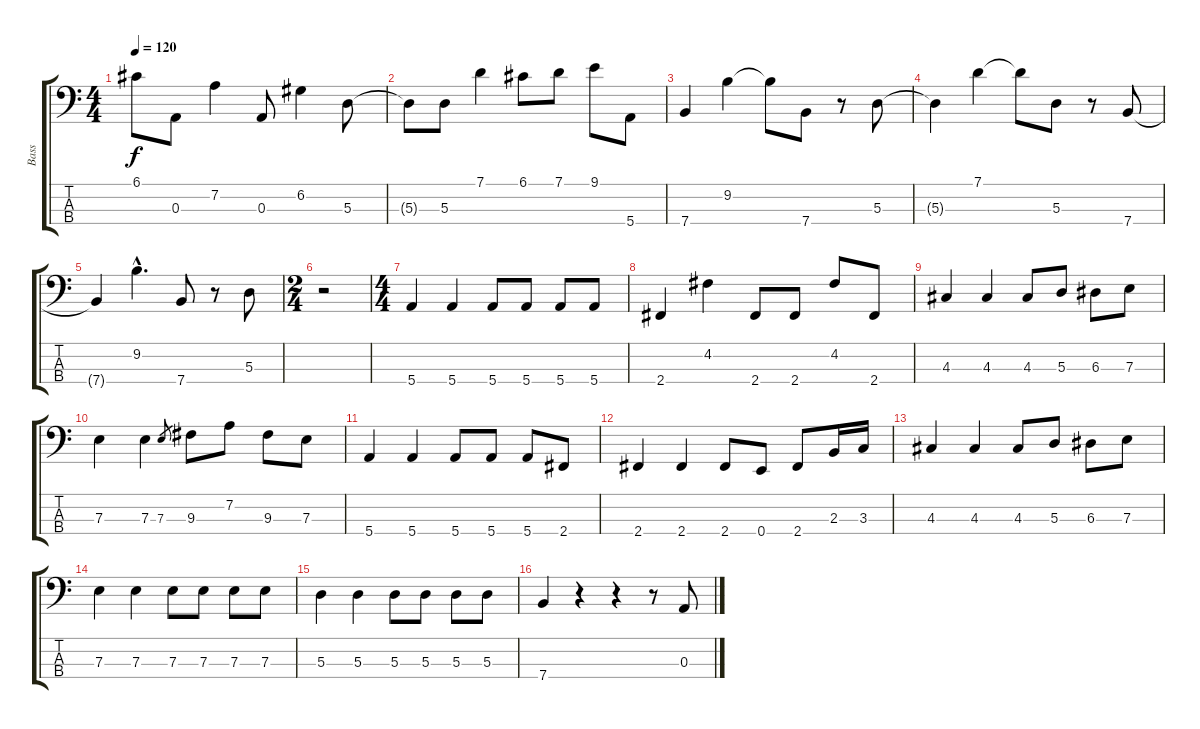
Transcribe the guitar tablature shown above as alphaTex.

\track ("Bass" "Bass") {instrument electricbassfinger}
\staff {score tabs}
\tuning (G2 D2 A1 E1) {hide}
\ts (4 4)
\tempo 120
\clef f4
\ks c
6.1{t}.8{dy f} 0.3.8 7.2.4 0.3.8 6.2.4 5.3.8 |
5.3{t}.8 5.3.8 7.1.4 6.1.8 7.1.8 9.1.8 5.4.8 |
7.4.4 9.2.4 9.2{t}.8 7.4.8 r.8 5.3.8 |
5.3{t}.4 7.1.4 7.1{t}.8 5.3.8 r.8 7.4.8 |
7.4{t}.4 9.2{hac}.4{d} 7.4.8 r.8 5.3.8 |
\ts (2 4)
r.2 |
\ts (4 4)
5.4.4 5.4.4 5.4.8 5.4.8 5.4.8 5.4.8 |
2.4.4 4.2.4 2.4.8 2.4.8 4.2.8 2.4.8 |
4.3.4 4.3.4 4.3.8 5.3.8 6.3.8 7.3.8 |
7.3.4 7.3.4 7.3.8{gr} 9.3.8 7.2.8 9.3.8 7.3.8 |
5.4.4 5.4.4 5.4.8 5.4.8 5.4.8 2.4.8 |
2.4.4 2.4.4 2.4.8 0.4.8 2.4.8 2.3.16 3.3.16 |
4.3.4 4.3.4 4.3.8 5.3.8 6.3.8 7.3.8 |
7.3.4 7.3.4 7.3.8 7.3.8 7.3.8 7.3.8 |
5.3.4 5.3.4 5.3.8 5.3.8 5.3.8 5.3.8 |
7.4.4 r.4 r.4 r.8 0.3.8
